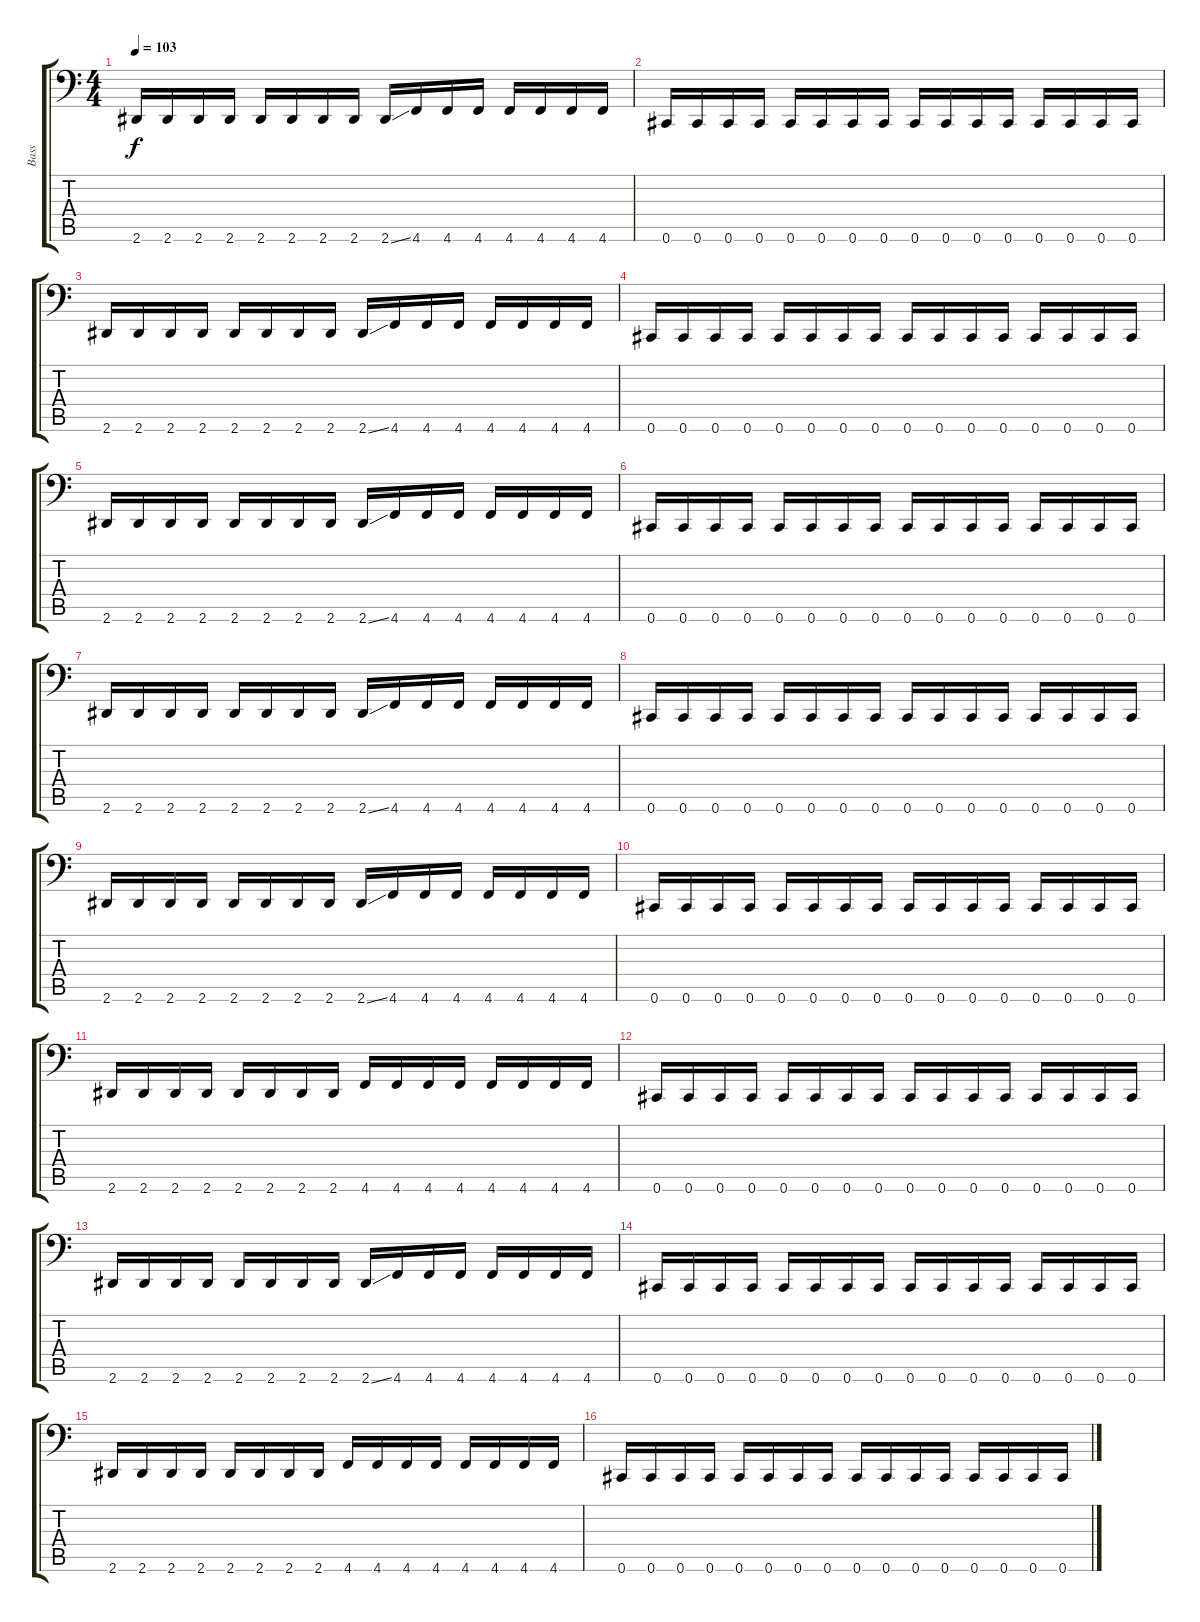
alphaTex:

\track ("Bass" "Bass") {instrument electricbasspick}
\staff {score tabs}
\tuning (Db3 Ab2 E2 B1 Gb1 Db1) {hide}
\ts (4 4)
\tempo 103
\clef f4
\ks c
2.6.16{dy f} 2.6.16 2.6.16 2.6.16 2.6.16 2.6.16 2.6.16 2.6.16 2.6{ss}.16 4.6.16 4.6.16 4.6.16 4.6.16 4.6.16 4.6.16 4.6.16 |
0.6.16 0.6.16 0.6.16 0.6.16 0.6.16 0.6.16 0.6.16 0.6.16 0.6.16 0.6.16 0.6.16 0.6.16 0.6.16 0.6.16 0.6.16 0.6.16 |
2.6.16 2.6.16 2.6.16 2.6.16 2.6.16 2.6.16 2.6.16 2.6.16 2.6{ss}.16 4.6.16 4.6.16 4.6.16 4.6.16 4.6.16 4.6.16 4.6.16 |
0.6.16 0.6.16 0.6.16 0.6.16 0.6.16 0.6.16 0.6.16 0.6.16 0.6.16 0.6.16 0.6.16 0.6.16 0.6.16 0.6.16 0.6.16 0.6.16 |
2.6.16 2.6.16 2.6.16 2.6.16 2.6.16 2.6.16 2.6.16 2.6.16 2.6{ss}.16 4.6.16 4.6.16 4.6.16 4.6.16 4.6.16 4.6.16 4.6.16 |
0.6.16 0.6.16 0.6.16 0.6.16 0.6.16 0.6.16 0.6.16 0.6.16 0.6.16 0.6.16 0.6.16 0.6.16 0.6.16 0.6.16 0.6.16 0.6.16 |
2.6.16 2.6.16 2.6.16 2.6.16 2.6.16 2.6.16 2.6.16 2.6.16 2.6{ss}.16 4.6.16 4.6.16 4.6.16 4.6.16 4.6.16 4.6.16 4.6.16 |
0.6.16 0.6.16 0.6.16 0.6.16 0.6.16 0.6.16 0.6.16 0.6.16 0.6.16 0.6.16 0.6.16 0.6.16 0.6.16 0.6.16 0.6.16 0.6.16 |
2.6.16 2.6.16 2.6.16 2.6.16 2.6.16 2.6.16 2.6.16 2.6.16 2.6{ss}.16 4.6.16 4.6.16 4.6.16 4.6.16 4.6.16 4.6.16 4.6.16 |
0.6.16 0.6.16 0.6.16 0.6.16 0.6.16 0.6.16 0.6.16 0.6.16 0.6.16 0.6.16 0.6.16 0.6.16 0.6.16 0.6.16 0.6.16 0.6.16 |
2.6.16 2.6.16 2.6.16 2.6.16 2.6.16 2.6.16 2.6.16 2.6.16 4.6.16 4.6.16 4.6.16 4.6.16 4.6.16 4.6.16 4.6.16 4.6.16 |
0.6.16 0.6.16 0.6.16 0.6.16 0.6.16 0.6.16 0.6.16 0.6.16 0.6.16 0.6.16 0.6.16 0.6.16 0.6.16 0.6.16 0.6.16 0.6.16 |
2.6.16 2.6.16 2.6.16 2.6.16 2.6.16 2.6.16 2.6.16 2.6.16 2.6{ss}.16 4.6.16 4.6.16 4.6.16 4.6.16 4.6.16 4.6.16 4.6.16 |
0.6.16 0.6.16 0.6.16 0.6.16 0.6.16 0.6.16 0.6.16 0.6.16 0.6.16 0.6.16 0.6.16 0.6.16 0.6.16 0.6.16 0.6.16 0.6.16 |
2.6.16 2.6.16 2.6.16 2.6.16 2.6.16 2.6.16 2.6.16 2.6.16 4.6.16 4.6.16 4.6.16 4.6.16 4.6.16 4.6.16 4.6.16 4.6.16 |
0.6.16 0.6.16 0.6.16 0.6.16 0.6.16 0.6.16 0.6.16 0.6.16 0.6.16 0.6.16 0.6.16 0.6.16 0.6.16 0.6.16 0.6.16 0.6.16
